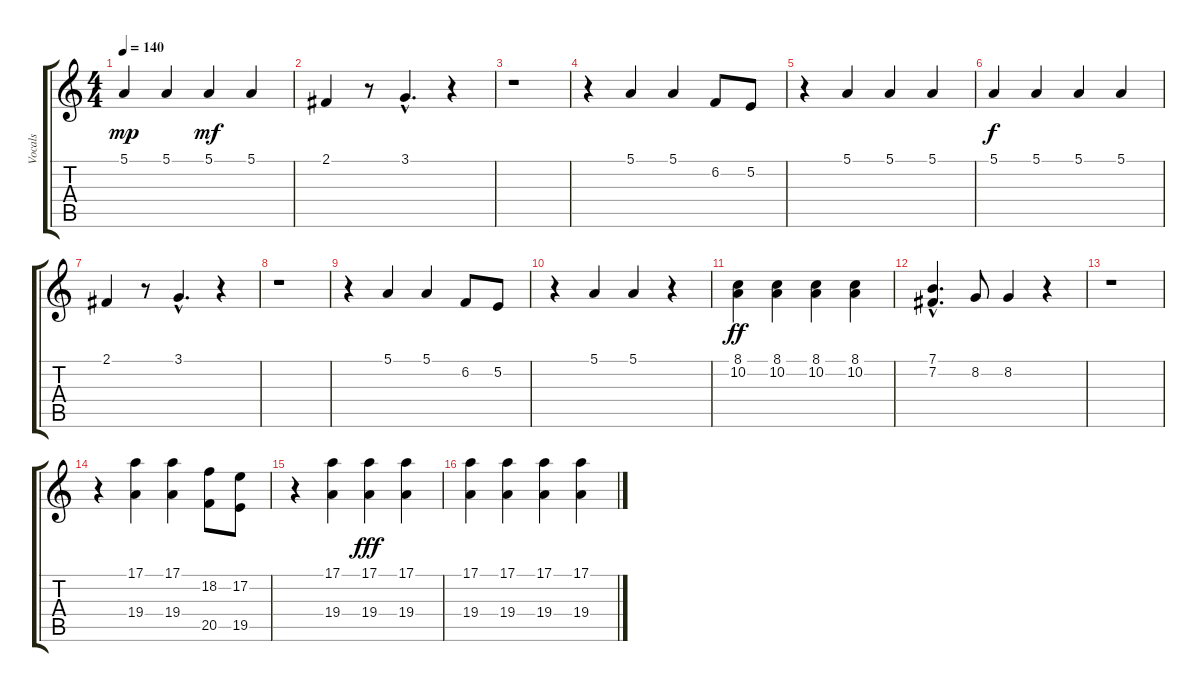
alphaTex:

\track ("Vocals" "Vocals") {instrument panflute}
\staff {score tabs}
\tuning (E4 B3 G3 D3 A2 E2) {hide}
\ts (4 4)
\tempo 140
\clef g2
\ks c
5.1.4{dy mp} 5.1.4 5.1.4{dy mf} 5.1.4 |
2.1.4 r.8 3.1{hac}.4{d} r.4 |
r.1 |
r.4 5.1.4 5.1.4 6.2.8 5.2.8 |
r.4 5.1.4 5.1.4 5.1.4 |
5.1.4{dy f} 5.1.4 5.1.4 5.1.4 |
2.1.4 r.8 3.1{hac}.4{d} r.4 |
r.1 |
r.4 5.1.4 5.1.4 6.2.8 5.2.8 |
r.4 5.1.4 5.1.4 r.4 |
(8.1 10.2).4{dy ff} (8.1 10.2).4 (8.1 10.2).4 (8.1 10.2).4 |
(7.1{hac} 7.2{hac}).4{d} 8.2.8 8.2.4 r.4 |
r.1 |
r.4 (17.1 19.4).4 (17.1 19.4).4 (18.2 20.5).8 (17.2 19.5).8 |
r.4 (17.1 19.4).4 (17.1 19.4).4{dy fff} (17.1 19.4).4 |
(17.1 19.4).4 (17.1 19.4).4 (17.1 19.4).4 (17.1 19.4).4
